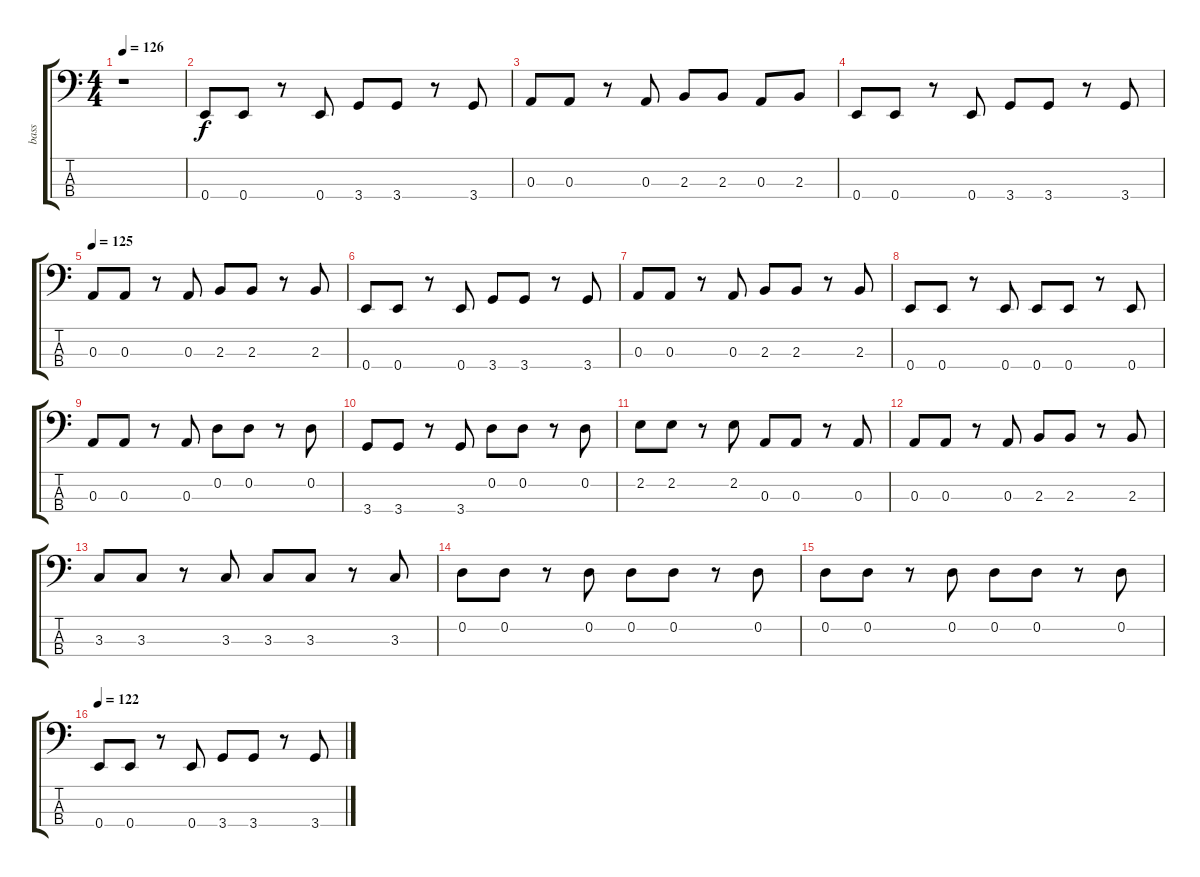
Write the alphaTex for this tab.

\track ("bass" "bass") {instrument electricbassfinger}
\staff {score tabs}
\tuning (G2 D2 A1 E1) {hide}
\ts (4 4)
\tempo 126
\clef f4
\ks c
r.1{dy f instrument electricbassfinger} |
0.4.8 0.4.8 r.8 0.4.8 3.4.8 3.4.8 r.8 3.4.8 |
0.3.8 0.3.8 r.8 0.3.8 2.3.8 2.3.8 0.3.8 2.3.8 |
0.4.8 0.4.8 r.8 0.4.8 3.4.8 3.4.8 r.8 3.4.8 |
\tempo 125
0.3.8 0.3.8 r.8 0.3.8 2.3.8 2.3.8 r.8 2.3.8 |
0.4.8 0.4.8 r.8 0.4.8 3.4.8 3.4.8 r.8 3.4.8 |
0.3.8 0.3.8 r.8 0.3.8 2.3.8 2.3.8 r.8 2.3.8 |
0.4.8 0.4.8 r.8 0.4.8 0.4.8 0.4.8 r.8 0.4.8 |
0.3.8 0.3.8 r.8 0.3.8 0.2.8 0.2.8 r.8 0.2.8 |
3.4.8 3.4.8 r.8 3.4.8 0.2.8 0.2.8 r.8 0.2.8 |
2.2.8 2.2.8 r.8 2.2.8 0.3.8 0.3.8 r.8 0.3.8 |
0.3.8 0.3.8 r.8 0.3.8 2.3.8 2.3.8 r.8 2.3.8 |
3.3.8 3.3.8 r.8 3.3.8 3.3.8 3.3.8 r.8 3.3.8 |
0.2.8 0.2.8 r.8 0.2.8 0.2.8 0.2.8 r.8 0.2.8 |
0.2.8 0.2.8 r.8 0.2.8 0.2.8 0.2.8 r.8 0.2.8 |
\tempo 122
0.4.8 0.4.8 r.8 0.4.8 3.4.8 3.4.8 r.8 3.4.8
